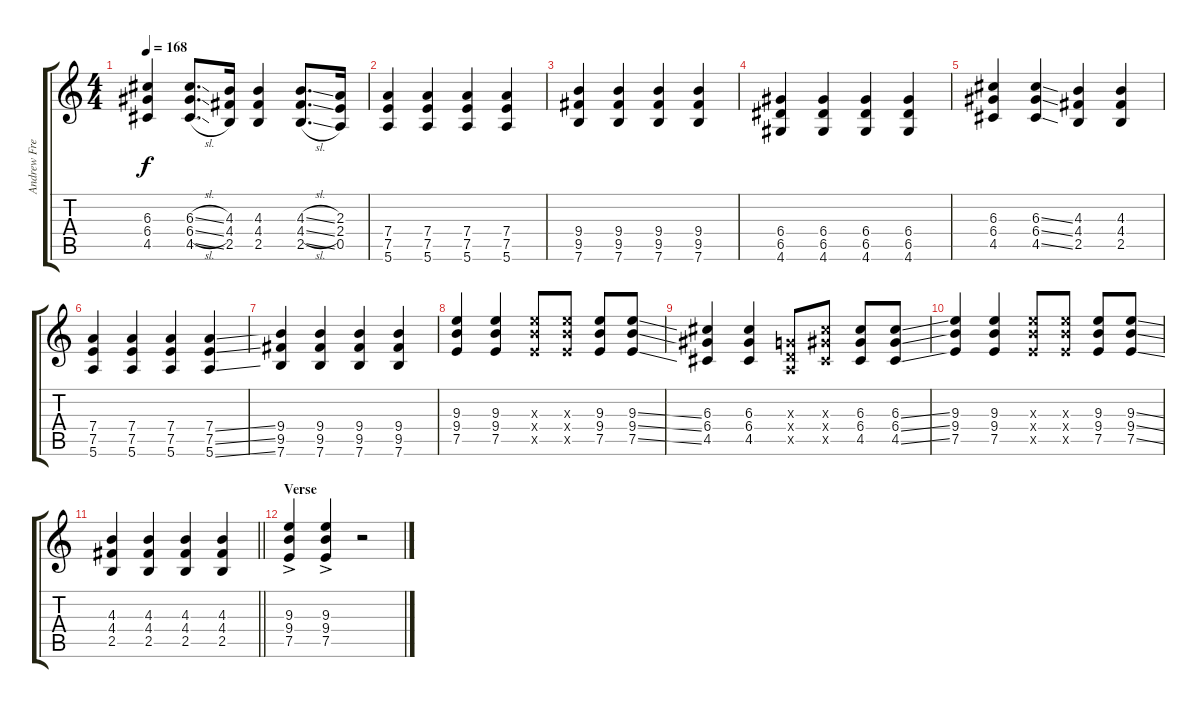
\track ("Andrew Freeman" "Andrew Fre") {instrument distortionguitar}
\staff {score tabs}
\tuning (E4 B3 G3 D3 A2 E2) {hide}
\ts (4 4)
\tempo 168
\clef g2
\ks c
(6.3 6.4 4.5).4{dy f} (6.3{sl} 6.4{sl} 4.5{sl}).8{d} (4.3 4.4 2.5).16 (4.3 4.4 2.5).4 (4.3{sl} 4.4{sl} 2.5{sl}).8{d} (2.3 2.4 0.5).16 |
(7.4 7.5 5.6).4 (7.4 7.5 5.6).4 (7.4 7.5 5.6).4 (7.4 7.5 5.6).4 |
(9.4 9.5 7.6).4 (9.4 9.5 7.6).4 (9.4 9.5 7.6).4 (9.4 9.5 7.6).4 |
(6.4 6.5 4.6).4 (6.4 6.5 4.6).4 (6.4 6.5 4.6).4 (6.4 6.5 4.6).4 |
(6.3 6.4 4.5).4 (6.3{ss} 6.4{ss} 4.5{ss}).4 (4.3 4.4 2.5).4 (4.3 4.4 2.5).4 |
(7.4 7.5 5.6).4 (7.4 7.5 5.6).4 (7.4 7.5 5.6).4 (7.4{ss} 7.5{ss} 5.6{ss}).4 |
(9.4 9.5 7.6).4 (9.4 9.5 7.6).4 (9.4 9.5 7.6).4 (9.4 9.5 7.6).4 |
(9.3 9.4 7.5).4 (9.3 9.4 7.5).4 (9.3{x} 9.4{x} 7.5{x}).8 (9.3{x} 9.4{x} 7.5{x}).8 (9.3 9.4 7.5).8 (9.3{ss} 9.4{ss} 7.5{ss}).8 |
(6.3 6.4 4.5).4 (6.3 6.4 4.5).4 (0.3{x} 0.4{x} 0.5{x}).8 (6.3{x} 6.4{x} 4.5{x}).8 (6.3 6.4 4.5).8 (6.3{ss} 6.4{ss} 4.5{ss}).8 |
(9.3 9.4 7.5).4 (9.3 9.4 7.5).4 (9.3{x} 9.4{x} 7.5{x}).8 (9.3{x} 9.4{x} 7.5{x}).8 (9.3 9.4 7.5).8 (9.3{ss} 9.4{ss} 7.5{ss}).8 |
\barLineRight lightlight
(4.3 4.4 2.5).4 (4.3 4.4 2.5).4 (4.3 4.4 2.5).4 (4.3 4.4 2.5).4 |
\section ("" "Verse")
(9.3{ac} 9.4{ac} 7.5{ac}).4 (9.3{ac} 9.4{ac} 7.5{ac}).4 r.2
